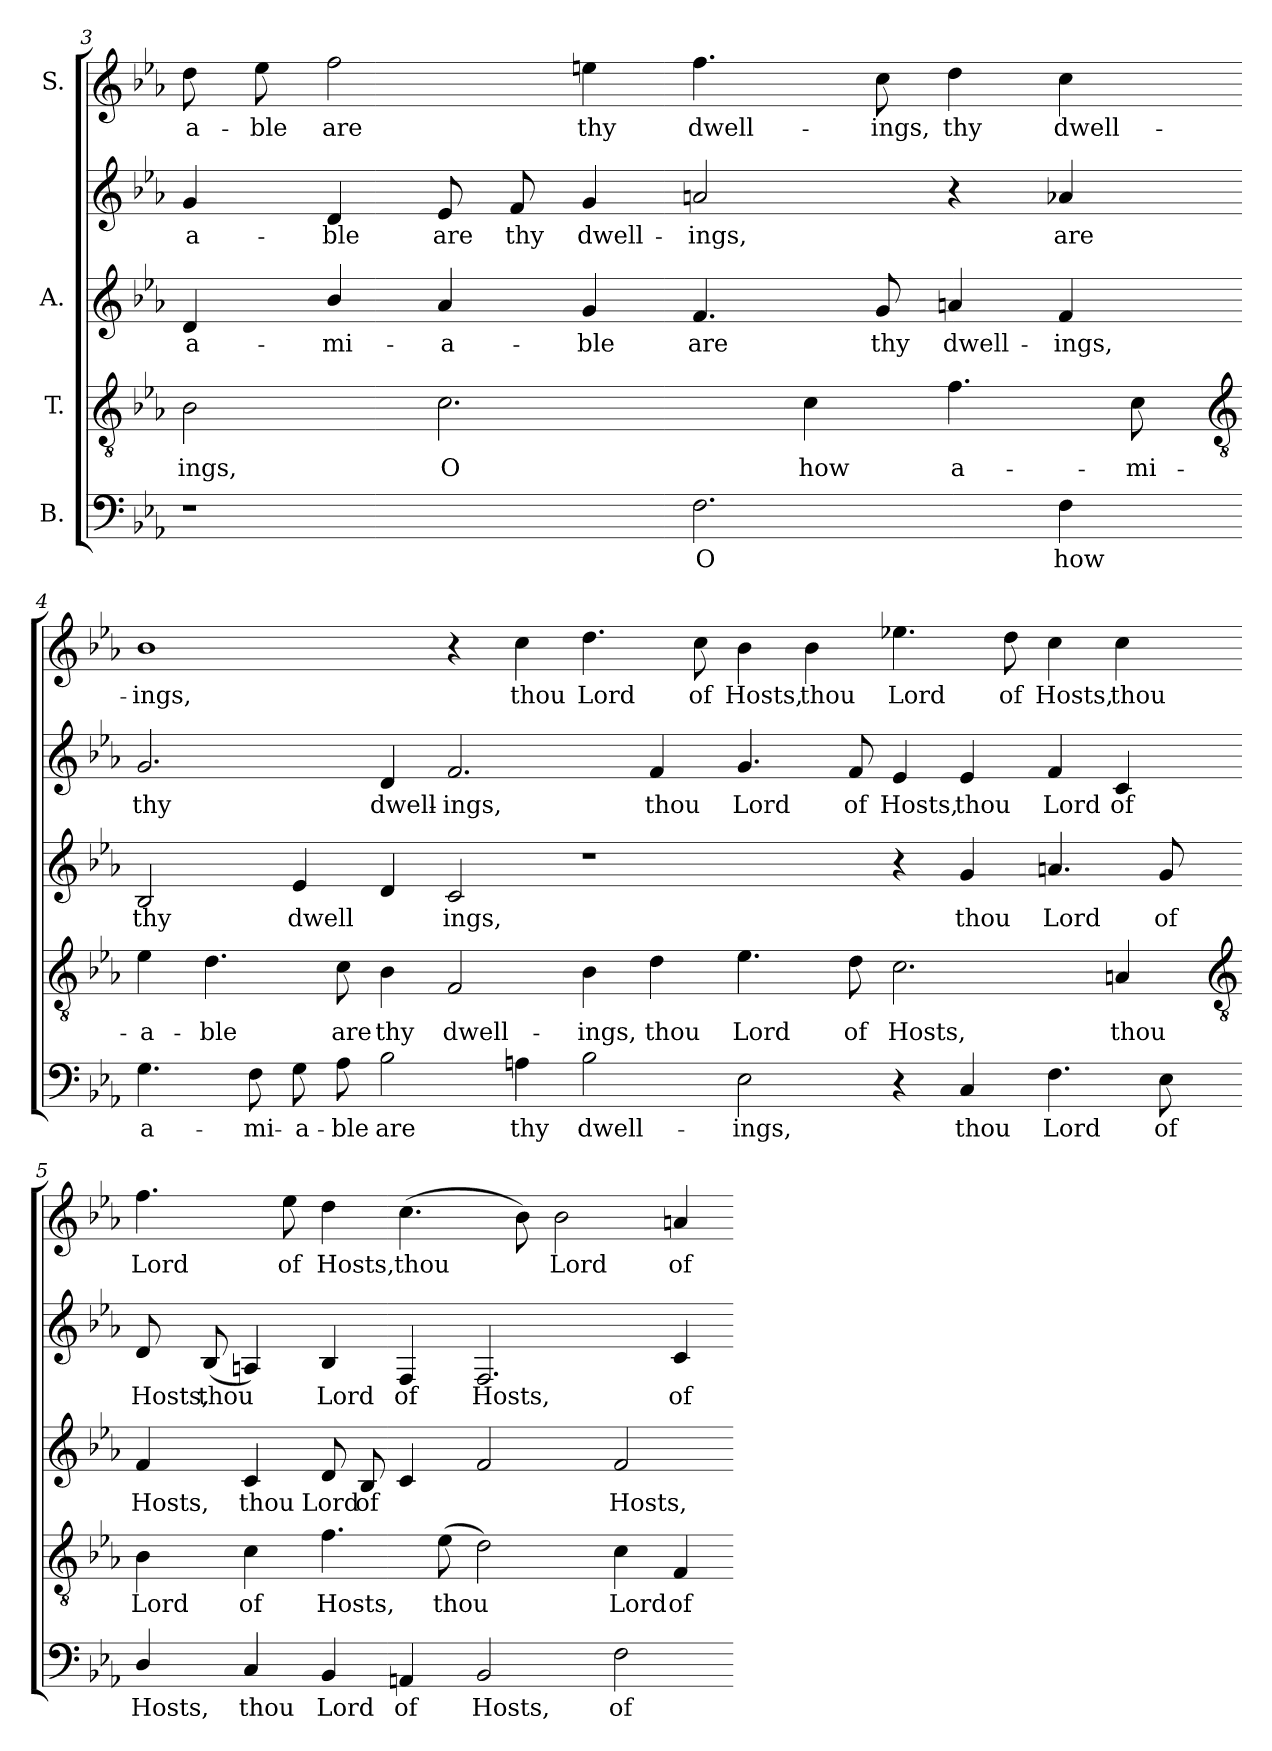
**kern	**text	**kern	**text	**kern	**text	**kern	**text	**kern	**text
*part4	*part4	*part3	*part3	*part2	*part2	*part2	*part2	*part1	*part1
*staff5	*staff5	*staff4	*staff4	*staff3	*staff3	*staff2	*staff2	*staff1	*staff1
*I"B.	*	*I"T.	*	*I"A.	*	*	*	*I"S.	*
!!LO:LB:g=z
*clefF4	*	*clefGv2	*	*clefG2	*	*clefG2	*	*clefG2	*
*k[b-e-a-]	*	*k[b-e-a-]	*	*k[b-e-a-]	*	*k[b-e-a-]	*	*k[b-e-a-]	*
*E-:	*	*E-:	*	*E-:	*	*E-:	*	*E-:	*
=3	=3	=3	=3	=3	=3	=3	=3	=3	=3
!	!	!	!LO:LY:b	!	!LO:LY:b	!	!LO:LY:b	!	!LO:LY:b
1r	.	2B-	ings,	4d	a-	4g	a-	8dd	-a-
!	!	!	!	!	!	!	!	!	!LO:LY:b
.	.	.	.	.	.	.	.	8ee-	-ble
!	!	!	!	!	!LO:LY:b	!	!LO:LY:b	!	!LO:LY:b
.	.	.	.	4b-/	-mi-	4d	-ble	2ff	are
!	!	!	!LO:LY:b	!	!LO:LY:b	!	!LO:LY:b	!	!
.	.	2.c	O	4a-	-a-	8e-	are	.	.
!	!	!	!	!	!	!	!LO:LY:b	!	!
.	.	.	.	.	.	8f	thy	.	.
!	!	!	!	!	!LO:LY:b	!	!LO:LY:b	!	!LO:LY:b
.	.	.	.	4g	-ble	4g	dwell-	4een	thy
!	!LO:LY:b	!	!	!	!LO:LY:b	!	!LO:LY:b	!	!LO:LY:b
2.F	O	.	.	4.f	are	2an	-ings,	4.ff	dwell-
!	!	!	!LO:LY:b	!	!	!	!	!	!
.	.	4c	how	.	.	.	.	.	.
!	!	!	!	!	!LO:LY:b	!	!	!	!LO:LY:b
.	.	.	.	8g	thy	.	.	8cc	-ings,
!	!	!	!LO:LY:b	!	!LO:LY:b	!	!	!	!LO:LY:b
.	.	4.f	a-	4an	dwell-	4r	.	4dd	thy
!	!LO:LY:b	!	!	!	!LO:LY:b	!	!LO:LY:b	!	!LO:LY:b
4F	how	.	.	4f	-ings,	4a-X	are	4cc	dwell-
!	!	!	!LO:LY:b	!	!	!	!	!	!
.	.	8c	-mi-	.	.	.	.	.	.
!!LO:LB:g=z
=4-	=4-	=4-	=4-	=4-	=4-	=4-	=4-	=4-	=4-
*	*	*clefGv2	*	*	*	*	*	*	*
!	!LO:LY:b	!	!LO:LY:b	!	!LO:LY:b	!	!LO:LY:b	!	!LO:LY:b
4.G	a-	4e-	-a-	2B-	thy	2.g	thy	1b-	-ings,
!	!	!	!LO:LY:b	!	!	!	!	!	!
.	.	4.d	-ble	.	.	.	.	.	.
!	!LO:LY:b	!	!	!	!	!	!	!	!
8F	-mi-	.	.	.	.	.	.	.	.
!	!LO:LY:b	!	!	!	!LO:LY:b	!	!	!	!
8G	-a-	.	.	4e-	dwell	.	.	.	.
!	!LO:LY:b	!	!LO:LY:b	!	!	!	!	!	!
8A-	-ble	8c	are	.	.	.	.	.	.
!	!LO:LY:b	!	!LO:LY:b	!	!	!	!LO:LY:b	!	!
2B-	are	4B-	thy	4d	.	4d	dwell-	.	.
!	!	!	!LO:LY:b	!	!LO:LY:b	!	!LO:LY:b	!	!
.	.	2F	dwell-	2c	ings,	2.f	-ings,	4r	.
!	!LO:LY:b	!	!	!	!	!	!	!	!LO:LY:b
4An	thy	.	.	.	.	.	.	4cc	thou
!	!LO:LY:b	!	!LO:LY:b	!	!	!	!	!	!LO:LY:b
2B-	dwell-	4B-	-ings,	1r	.	.	.	4.dd	Lord
!	!	!	!LO:LY:b	!	!	!	!LO:LY:b	!	!
.	.	4d	thou	.	.	4f	thou	.	.
!	!	!	!	!	!	!	!	!	!LO:LY:b
.	.	.	.	.	.	.	.	8cc	of
!	!LO:LY:b	!	!LO:LY:b	!	!	!	!LO:LY:b	!	!LO:LY:b
2E-	-ings,	4.e-	Lord	.	.	4.g	Lord	4b-	Hosts,
!	!	!	!	!	!	!	!	!	!LO:LY:b
.	.	.	.	.	.	.	.	4b-	thou
!	!	!	!LO:LY:b	!	!	!	!LO:LY:b	!	!
.	.	8d	of	.	.	8f	of	.	.
!	!	!	!LO:LY:b	!	!	!	!LO:LY:b	!	!LO:LY:b
4r	.	2.c	Hosts,	4r	.	4e-	Hosts,	4.ee-	Lord
!	!LO:LY:b	!	!	!	!LO:LY:b	!	!LO:LY:b	!	!
4C	thou	.	.	4g	thou	4e-	thou	.	.
!	!	!	!	!	!	!	!	!	!LO:LY:b
.	.	.	.	.	.	.	.	8dd	of
!	!LO:LY:b	!	!	!	!LO:LY:b	!	!LO:LY:b	!	!LO:LY:b
4.F	Lord	.	.	4.an	Lord	4f	Lord	4cc	Hosts,
!	!	!	!LO:LY:b	!	!	!	!LO:LY:b	!	!LO:LY:b
.	.	4An	thou	.	.	4c	of	4cc	thou
!	!LO:LY:b	!	!	!	!LO:LY:b	!	!	!	!
8E-	of	.	.	8g	of	.	.	.	.
!!LO:LB:g=z
=5-	=5-	=5-	=5-	=5-	=5-	=5-	=5-	=5-	=5-
*	*	*clefGv2	*	*	*	*	*	*	*
!	!LO:LY:b	!	!LO:LY:b	!	!LO:LY:b	!	!LO:LY:b	!	!LO:LY:b
4D/	Hosts,	4B-	Lord	4f	Hosts,	8d	Hosts,	4.ff	Lord
!	!	!	!	!	!	!	!LO:LY:b	!	!
.	.	.	.	.	.	(<8B-	thou	.	.
!	!LO:LY:b	!	!LO:LY:b	!	!LO:LY:b	!	!	!	!
4C	thou	4c	of	4c	thou	4An)	.	.	.
!	!	!	!	!	!	!	!	!	!LO:LY:b
.	.	.	.	.	.	.	.	8ee-	of
!	!LO:LY:b	!	!LO:LY:b	!	!LO:LY:b	!	!LO:LY:b	!	!LO:LY:b
4BB-	Lord	4.f	Hosts,	8d	Lord	4B-	Lord	4dd	Hosts,
!	!	!	!	!	!LO:LY:b	!	!	!	!
.	.	.	.	8B-	of	.	.	.	.
!	!LO:LY:b	!	!	!	!	!	!LO:LY:b	!	!LO:LY:b
4AAn	of	.	.	4c	.	4F	of	(>4.cc	thou
!	!	!	!LO:LY:b	!	!	!	!	!	!
.	.	(>8e-	thou	.	.	.	.	.	.
!	!LO:LY:b	!	!	!	!	!	!LO:LY:b	!	!
2BB-	Hosts,	2d)	.	2f	.	2.F	Hosts,	.	.
.	.	.	.	.	.	.	.	8b-)	.
!	!	!	!	!	!	!	!	!	!LO:LY:b
.	.	.	.	.	.	.	.	2b-	Lord
!	!LO:LY:b	!	!LO:LY:b	!	!LO:LY:b	!	!	!	!
2F	of	4c	Lord	2f	Hosts,	.	.	.	.
!	!	!	!LO:LY:b	!	!	!	!LO:LY:b	!	!LO:LY:b
.	.	4F	of	.	.	4c	of	4an	of
=-	=-	=-	=-	=-	=-	=-	=-	=-	=-
*-	*-	*-	*-	*-	*-	*-	*-	*-	*-
